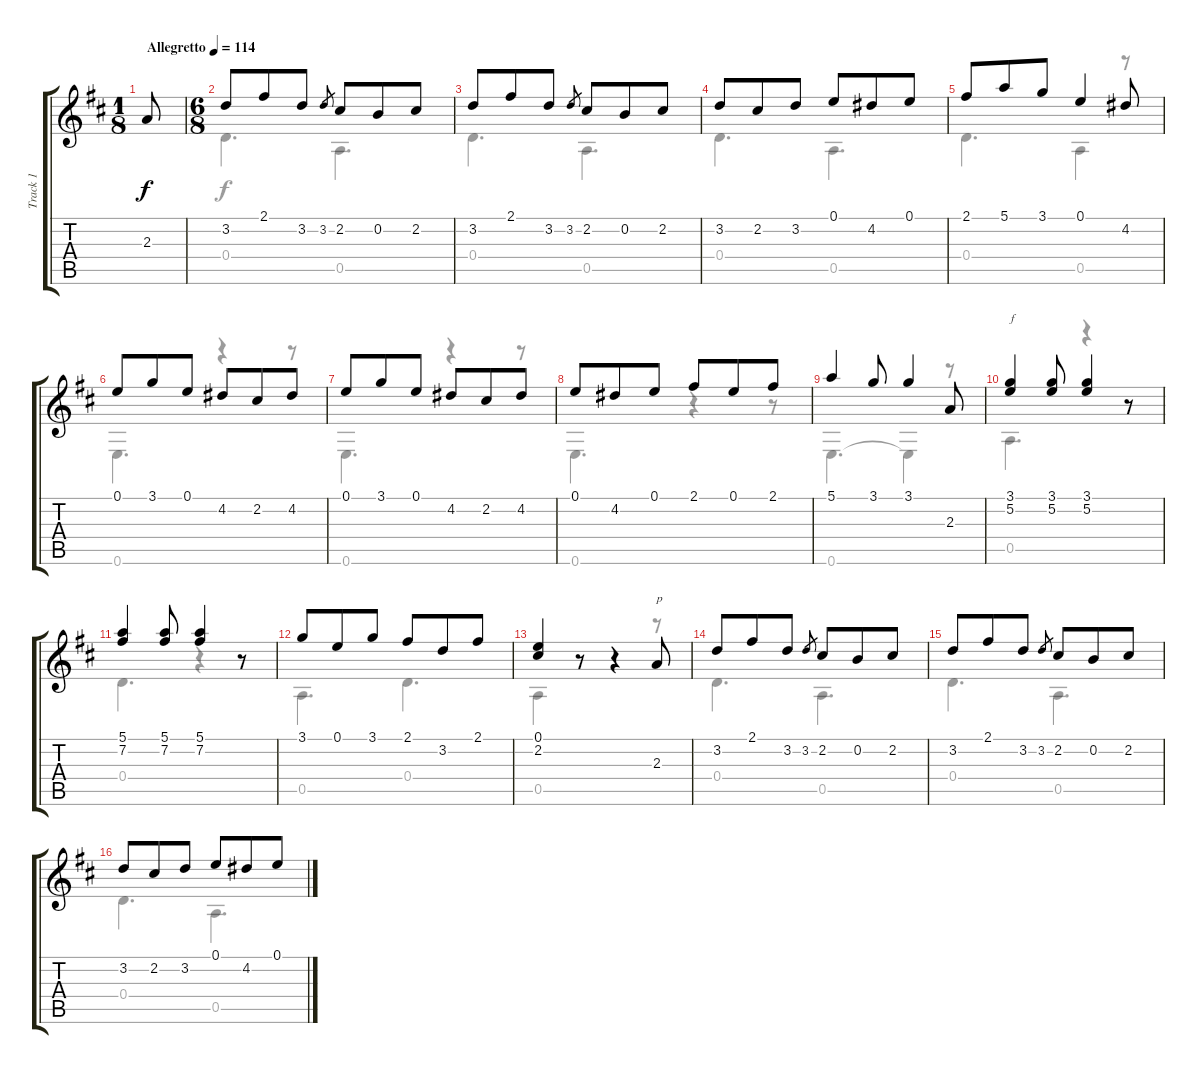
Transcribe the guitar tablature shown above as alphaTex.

\track ("Track 1" "Track 1") {instrument acousticguitarnylon}
\staff {score tabs}
\tuning (E4 B3 G3 D3 A2 E2) {hide}
\voice
\ts (1 8)
\tempo (114 "Allegretto")
\clef g2
\ks d
2.3.8{dy f instrument acousticguitarnylon} |
\ts (6 8)
3.2.8 2.1.8 3.2.8 3.2.8{gr} 2.2.8 0.2.8 2.2.8 |
3.2.8 2.1.8 3.2.8 3.2.8{gr} 2.2.8 0.2.8 2.2.8 |
3.2.8 2.2.8 3.2.8 0.1.8 4.2.8 0.1.8 |
2.1.8 5.1.8 3.1.8 0.1.4 4.2.8 |
0.1.8 3.1.8 0.1.8 4.2.8 2.2.8 4.2.8 |
0.1.8 3.1.8 0.1.8 4.2.8 2.2.8 4.2.8 |
0.1.8 4.2.8 0.1.8 2.1.8 0.1.8 2.1.8 |
5.1.4 3.1.8 3.1.4 2.3.8 |
(3.1 5.2).4{txt "f"} (3.1 5.2).8 (3.1 5.2).4 r.8 |
(5.1 7.2).4 (5.1 7.2).8 (5.1 7.2).4 r.8 |
3.1.8 0.1.8 3.1.8 2.1.8 3.2.8 2.1.8 |
(0.1 2.2).4 r.8 r.4 2.3.8{txt "p"} |
3.2.8 2.1.8 3.2.8 3.2.8{gr} 2.2.8 0.2.8 2.2.8 |
3.2.8 2.1.8 3.2.8 3.2.8{gr} 2.2.8 0.2.8 2.2.8 |
3.2.8 2.2.8 3.2.8 0.1.8 4.2.8 0.1.8
\voice
\clef g2
\ottava regular
\simile none
\ks d
|
0.4.4{d} 0.5.4{d} |
0.4.4{d} 0.5.4{d} |
0.4.4{d} 0.5.4{d} |
0.4.4{d} 0.5.4 r.8 |
0.6.4{d} r.4 r.8 |
0.6.4{d} r.4 r.8 |
0.6.4{d} r.4 r.8 |
0.6.4{d} 0.6{t}.4 r.8 |
0.5.4{d} r.4 r.8 |
0.4.4{d} r.4 r.8 |
0.5.4{d} 0.4.4{d} |
0.5.4 r.8 r.4 r.8 |
0.4.4{d} 0.5.4{d} |
0.4.4{d} 0.5.4{d} |
0.4.4{d} 0.5.4{d}
